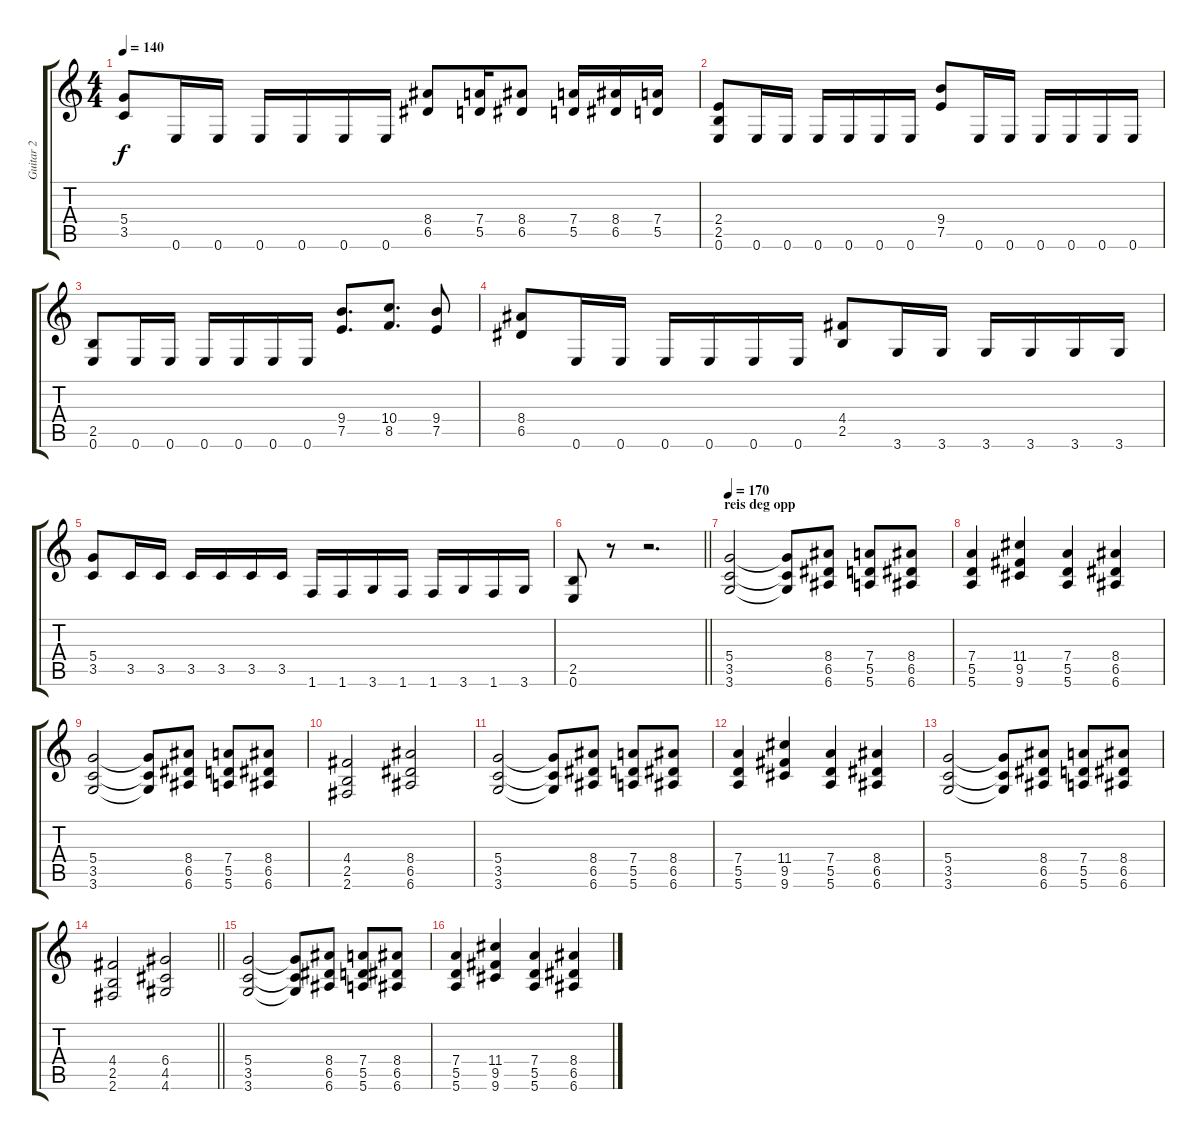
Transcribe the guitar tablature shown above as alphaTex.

\track ("Guitar 2" "Guitar 2") {instrument distortionguitar}
\staff {score tabs}
\tuning (E4 B3 G3 D3 A2 E2) {hide}
\ts (4 4)
\tempo 140
\clef g2
\ks c
(5.4 3.5).8{dy f} 0.6.16 0.6.16 0.6.16 0.6.16 0.6.16 0.6.16 (8.4 6.5).8 (7.4 5.5).16 (8.4 6.5).8 (7.4 5.5).16 (8.4 6.5).16 (7.4 5.5).16 |
(2.4 2.5 0.6).8 0.6.16 0.6.16 0.6.16 0.6.16 0.6.16 0.6.16 (9.4 7.5).8 0.6.16 0.6.16 0.6.16 0.6.16 0.6.16 0.6.16 |
(2.5 0.6).8 0.6.16 0.6.16 0.6.16 0.6.16 0.6.16 0.6.16 (9.4 7.5).8{d} (10.4 8.5).8{d} (9.4 7.5).8 |
(8.4 6.5).8 0.6.16 0.6.16 0.6.16 0.6.16 0.6.16 0.6.16 (4.4 2.5).8 3.6.16 3.6.16 3.6.16 3.6.16 3.6.16 3.6.16 |
(5.4 3.5).8 3.5.16 3.5.16 3.5.16 3.5.16 3.5.16 3.5.16 1.6.16 1.6.16 3.6.16 1.6.16 1.6.16 3.6.16 1.6.16 3.6.16 |
\barLineRight lightlight
(2.5 0.6).8 r.8 r.2{d} |
\section ("" "reis deg opp")
\tempo 170
(5.4 3.5 3.6).2 (5.4{t} 3.5{t} 3.6{t}).8 (8.4 6.5 6.6).8 (7.4 5.5 5.6).8 (8.4 6.5 6.6).8 |
(7.4 5.5 5.6).4 (11.4 9.5 9.6).4 (7.4 5.5 5.6).4 (8.4 6.5 6.6).4 |
(5.4 3.5 3.6).2 (5.4{t} 3.5{t} 3.6{t}).8 (8.4 6.5 6.6).8 (7.4 5.5 5.6).8 (8.4 6.5 6.6).8 |
(4.4 2.5 2.6).2 (8.4 6.5 6.6).2 |
(5.4 3.5 3.6).2 (5.4{t} 3.5{t} 3.6{t}).8 (8.4 6.5 6.6).8 (7.4 5.5 5.6).8 (8.4 6.5 6.6).8 |
(7.4 5.5 5.6).4 (11.4 9.5 9.6).4 (7.4 5.5 5.6).4 (8.4 6.5 6.6).4 |
(5.4 3.5 3.6).2 (5.4{t} 3.5{t} 3.6{t}).8 (8.4 6.5 6.6).8 (7.4 5.5 5.6).8 (8.4 6.5 6.6).8 |
\barLineRight lightlight
(4.4 2.5 2.6).2 (6.4 4.5 4.6).2 |
(5.4 3.5 3.6).2 (5.4{t} 3.5{t} 3.6{t}).8 (8.4 6.5 6.6).8 (7.4 5.5 5.6).8 (8.4 6.5 6.6).8 |
(7.4 5.5 5.6).4 (11.4 9.5 9.6).4 (7.4 5.5 5.6).4 (8.4 6.5 6.6).4
